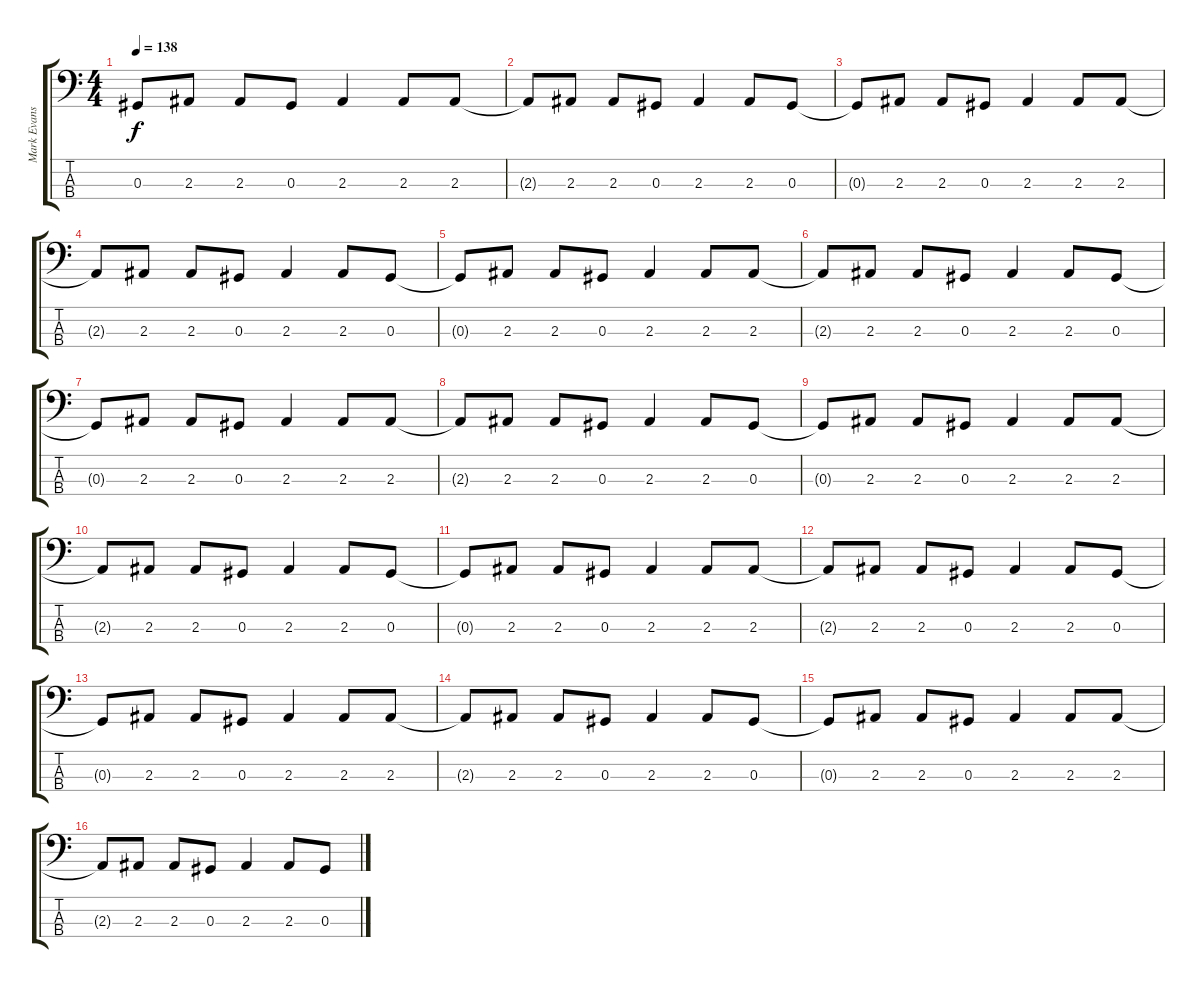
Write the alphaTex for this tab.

\track ("Mark Evans" "Mark Evans") {instrument electricbassfinger}
\staff {score tabs}
\tuning (Gb2 Db2 Ab1 Eb1) {hide}
\ts (4 4)
\tempo 138
\clef f4
\ks c
0.3{t}.8{dy f} 2.3.8 2.3.8 0.3.8 2.3.4 2.3.8 2.3.8 |
2.3{t}.8 2.3.8 2.3.8 0.3.8 2.3.4 2.3.8 0.3.8 |
0.3{t}.8 2.3.8 2.3.8 0.3.8 2.3.4 2.3.8 2.3.8 |
2.3{t}.8 2.3.8 2.3.8 0.3.8 2.3.4 2.3.8 0.3.8 |
0.3{t}.8 2.3.8 2.3.8 0.3.8 2.3.4 2.3.8 2.3.8 |
2.3{t}.8 2.3.8 2.3.8 0.3.8 2.3.4 2.3.8 0.3.8 |
0.3{t}.8 2.3.8 2.3.8 0.3.8 2.3.4 2.3.8 2.3.8 |
2.3{t}.8 2.3.8 2.3.8 0.3.8 2.3.4 2.3.8 0.3.8 |
0.3{t}.8 2.3.8 2.3.8 0.3.8 2.3.4 2.3.8 2.3.8 |
2.3{t}.8 2.3.8 2.3.8 0.3.8 2.3.4 2.3.8 0.3.8 |
0.3{t}.8 2.3.8 2.3.8 0.3.8 2.3.4 2.3.8 2.3.8 |
2.3{t}.8 2.3.8 2.3.8 0.3.8 2.3.4 2.3.8 0.3.8 |
0.3{t}.8 2.3.8 2.3.8 0.3.8 2.3.4 2.3.8 2.3.8 |
2.3{t}.8 2.3.8 2.3.8 0.3.8 2.3.4 2.3.8 0.3.8 |
0.3{t}.8 2.3.8 2.3.8 0.3.8 2.3.4 2.3.8 2.3.8 |
2.3{t}.8 2.3.8 2.3.8 0.3.8 2.3.4 2.3.8 0.3.8
